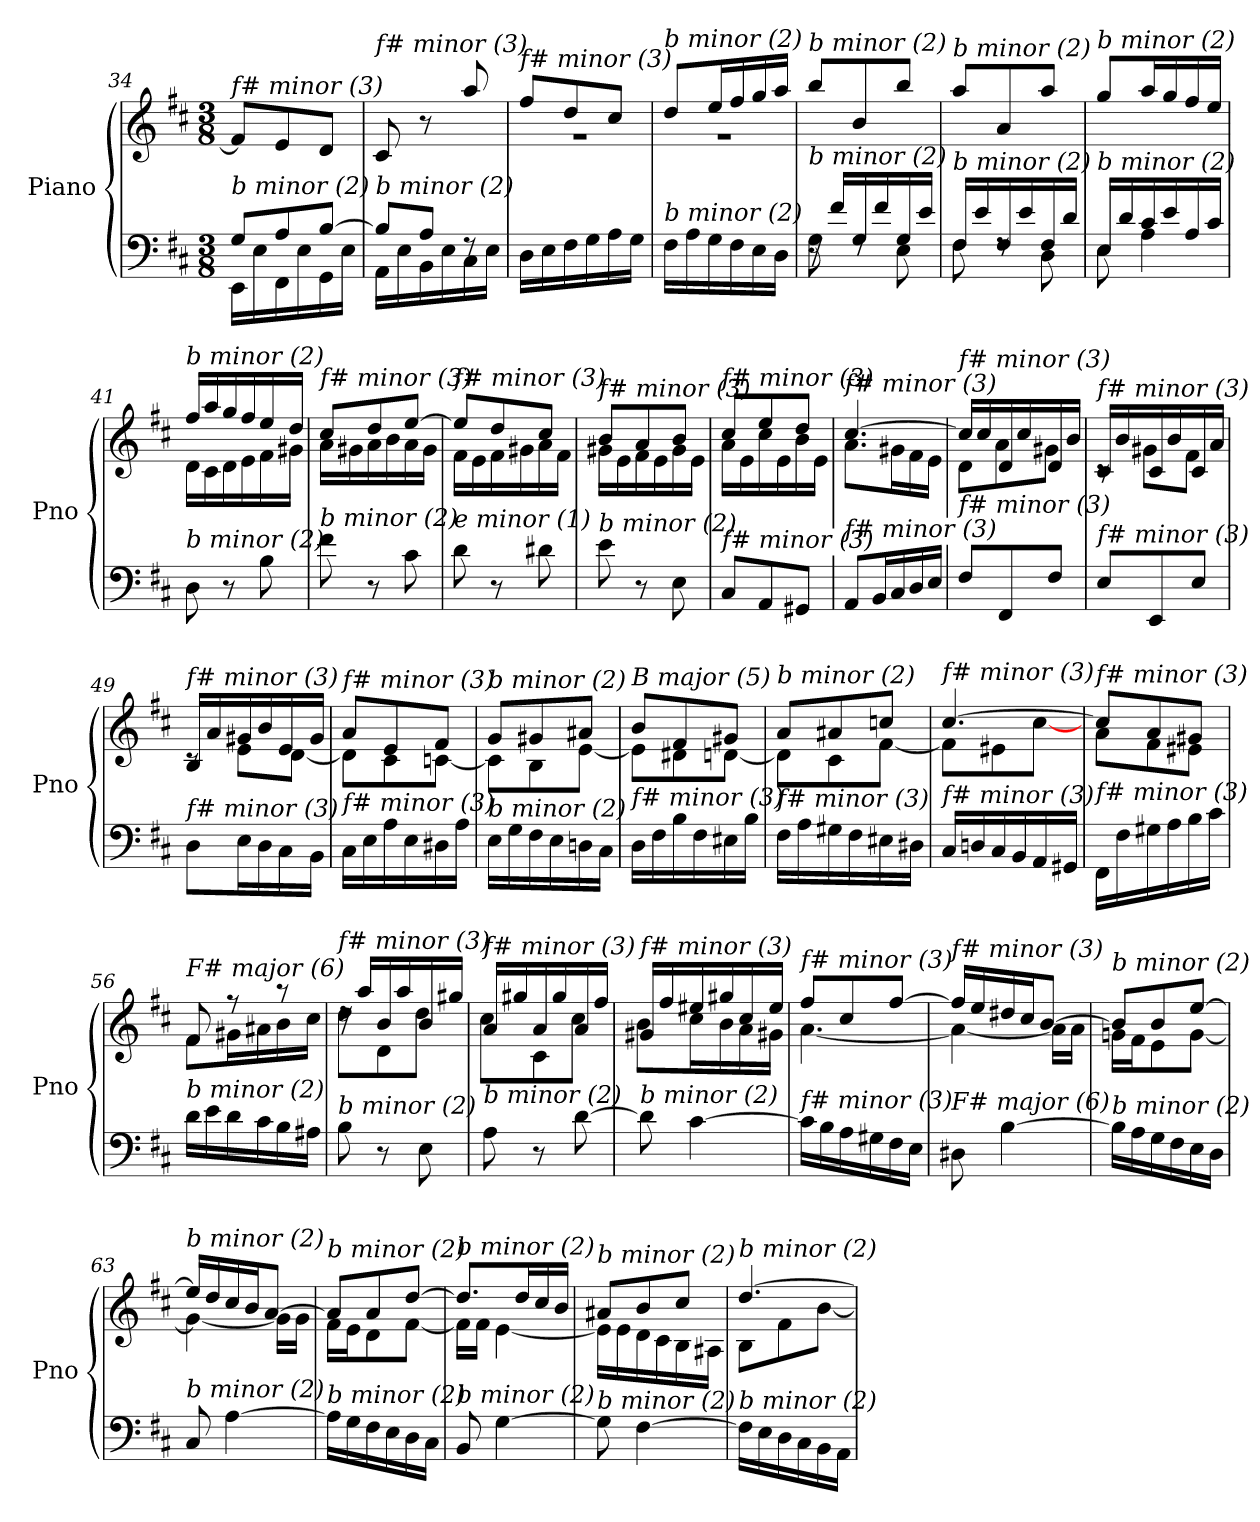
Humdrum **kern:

**kern	**kern
*part1	*part1
*staff2	*staff1
*I"Piano	*
*I'Pno	*
*clefF4	*clefG2
*k[f#c#]	*k[f#c#]
*M3/8	*M3/8
=34	=34
*^	*
!	!	!LO:TX:i:t=f# minor (3)
!LO:TX:i:t=b minor (2)	!	!
8G/L	16EE\LL	8f#/L]
.	16E\	.
8A/	16FF#\	8e/
.	16E\	.
[8B/J	16GG\	8d/J
.	16E\JJ	.
=35	=35	=35
!	!	!LO:TX:i:t=f# minor (3)
!LO:TX:i:t=b minor (2)	!	!
8B/L]	16AA\LL	8c#/
.	16E\	.
8A/J	16BB\	8r
.	16E\	.
8rF	16C#\	8aa/
.	16E\JJ	.
!!LO:LB:g=z
=36	=36	=36
*	*	*^
!	!	!LO:TX:i:t=f# minor (3)	!
!LO:TX:i:t=b minor (2)	!	!	!
*v	*v	*	*
16D\LL	8ff#/L	4.r
16E\	.	.
16F#\	8dd/	.
16G\	.	.
16A\	8cc#/J	.
16G\JJ	.	.
=37	=37	=37
!	!LO:TX:i:t=b minor (2)	!
!LO:TX:i:t=b minor (2)	!	!
16F#\LL	8dd/L	4.r
16A\	.	.
16G\	16ee/L	.
16F#\	16ff#/	.
16E\	16gg/	.
16D\JJ	16aa/JJ	.
*	*v	*v
=38	=38
*^	*
!	!	!LO:TX:i:t=b minor (2)
!LO:TX:i:t=b minor (2)	!	!
16rF	8G\	8bb/L
16f#/LL	.	.
16G/	8rF	8b/
16f#/	.	.
16G/	8E\	8bb/J
16e/JJ	.	.
=39	=39	=39
!	!	!LO:TX:i:t=b minor (2)
!LO:TX:i:t=b minor (2)	!	!
16F#/LL	8F#\	8aa/L
16e/	.	.
16F#/	8rF	8a/
16e/	.	.
16F#/	8D\	8aa/J
16d/JJ	.	.
=40	=40	=40
!	!	!LO:TX:i:t=b minor (2)
!LO:TX:i:t=b minor (2)	!	!
16E/LL	8E\	8gg/L
16d/	.	.
16c#/	4A\	16aa/L
16e/	.	16gg/
16A/	.	16ff#/
16c#/JJ	.	16ee/JJ
*v	*v	*
=41	=41
*	*^
!	!LO:TX:i:t=b minor (2)	!
!LO:TX:i:t=b minor (2)	!	!
8D\	16ff#/LL	16d\LL
.	16aa/	16c#\
8r	16gg/	16d\
.	16ff#/	16e\
8B\	16ee/	16f#\
.	16dd/JJ	16g#X\JJ
!!LO:LB:g=z	!!
=42	=42	=42
!	!LO:TX:i:t=f# minor (3)	!
!LO:TX:i:t=b minor (2)	!	!
8f#\	8cc#/L	16a\LL
.	.	16g#X\
8r	8dd/	16a\
.	.	16b\
8c#\	[8ee/J	16a\
.	.	16g#\JJ
=43	=43	=43
!	!LO:TX:i:t=f# minor (3)	!
!LO:TX:i:t=e minor (1)	!	!
8d\	8ee/L]	16f#\LL
.	.	16e\
8r	8dd/	16f#\
.	.	16g#X\
8d#X\	8cc#/J	16a\
.	.	16f#\JJ
=44	=44	=44
!	!LO:TX:i:t=f# minor (3)	!
!LO:TX:i:t=b minor (2)	!	!
8e\	8b/L	16g#X\LL
.	.	16e\
8r	8a/	16f#\
.	.	16e\
8E\	8b/J	16g#\
.	.	16e\JJ
=45	=45	=45
!	!LO:TX:i:t=f# minor (3)	!
!LO:TX:i:t=f# minor (3)	!	!
8C#/L	8cc#/L	16a\LL
.	.	16e\
8AA/	8ee/	16cc#\
.	.	16e\
8GG#X/J	8dd/J	16b\
.	.	16e\JJ
=46	=46	=46
!	!LO:TX:i:t=f# minor (3)	!
!LO:TX:i:t=f# minor (3)	!	!
8AA/L	[4.cc#/	8.a\L
16BB/L	.	.
16C#/	.	16g#X\L
16D/	.	16f#\
16E/JJ	.	16e\JJ
=47	=47	=47
!	!LO:TX:i:t=f# minor (3)	!
!LO:TX:i:t=f# minor (3)	!	!
8F#/L	16cc#/LL]	8d\L
.	16cc#/	.
8FF#/	16d/	8a\
.	16cc#/	.
8F#/J	16d/	8g#X\J
.	16b/JJ	.
!!LO:LB:g=z	!!
=48	=48	=48
!	!LO:TX:i:t=f# minor (3)	!
!LO:TX:i:t=f# minor (3)	!	!
8E/L	16c#/LL	8rc
.	16b/	.
8EE/	16c#/	8g#X\L
.	16b/	.
8E/J	16c#/	8f#\J
.	16a/JJ	.
=49	=49	=49
!	!LO:TX:i:t=f# minor (3)	!
!LO:TX:i:t=f# minor (3)	!	!
8D\L	16B/LL	8rc
.	16a/	.
16E\L	16g#X/	8e\L
16D\	16b/	.
16C#\	16e/	[8d\J
16BB\JJ	16g#/JJ	.
=50	=50	=50
!	!LO:TX:i:t=f# minor (3)	!
!LO:TX:i:t=f# minor (3)	!	!
16C#\LL	8a/L	8d\L]
16E\	.	.
16A\	8e/	8c#\
16E\	.	.
16D#X\	8f#/J	[8cn\J
16A\JJ	.	.
=51	=51	=51
!	!LO:TX:i:t=b minor (2)	!
!LO:TX:i:t=b minor (2)	!	!
16E\LL	8g/L	8c\L]
16G\	.	.
16F#\	8g#X/	8B\
16E\	.	.
16Dn\	8a#X/J	[8e\J
16C#\JJ	.	.
=52	=52	=52
!	!LO:TX:i:t=B major (5)	!
!LO:TX:i:t=f# minor (3)	!	!
16D\LL	8b/L	8e\L]
16F#\	.	.
16B\	8f#/	8d#X\
16F#\	.	.
16E#X\	8g#X/J	[8dn\J
16B\JJ	.	.
!!LO:LB:g=z	!!
=53	=53	=53
!	!LO:TX:i:t=b minor (2)	!
!LO:TX:i:t=f# minor (3)	!	!
16F#\LL	8a/L	8d\L]
16A\	.	.
16G#X\	8a#X/	8c#\
16F#\	.	.
16E#X\	8ccni/J	[8f#\J
16D#X\JJ	.	.
=54	=54	=54
!	!LO:TX:i:t=f# minor (3)	!
!LO:TX:i:t=f# minor (3)	!	!
16C#/LL	[4.cc#/	8f#\L]
16Dn/	.	.
16C#/	.	8e#X\
16BB/	.	.
16AA/	.	[8cc#\J
16GG#X/JJ	.	.
=55	=55	=55
!	!LO:TX:i:t=f# minor (3)	!
!LO:TX:i:t=f# minor (3)	!	!
16FF#\LL	8cc#/L]	8a\L
16F#\	.	.
16G#X\	8a/	8f#\
16A\	.	.
16B\	8g#X/J	8e#X\J
16c#\JJ	.	.
=56	=56	=56
!	!LO:TX:i:t=F# major (6)	!
!LO:TX:i:t=b minor (2)	!	!
16d\LL	8f#/	8f#\L
16e\	.	.
16d\	8r	16g#X\L
16c#\	.	16a#X\
16B\	8r	16b\
16A#X\JJ	.	16cc#\JJ
=57	=57	=57
!	!LO:TX:i:t=f# minor (3)	!
!LO:TX:i:t=b minor (2)	!	!
8B\	16rdd	8dd\L
.	16aa/LL	.
8r	16b/	8d\
.	16aa/	.
8E\	16b/	8dd\J
.	16gg#X/JJ	.
=58	=58	=58
!	!LO:TX:i:t=f# minor (3)	!
!LO:TX:i:t=b minor (2)	!	!
8A\	16a/LL	8cc#\L
.	16gg#X/	.
8r	16a/	8c#\
.	16gg#/	.
[8d\	16a/	8cc#\J
.	16ff#/JJ	.
!!LO:LB:g=z	!!
=59	=59	=59
!	!LO:TX:i:t=f# minor (3)	!
!LO:TX:i:t=b minor (2)	!	!
8d\]	16g#X/LL	8b\L
.	16ff#/	.
[4c#\	16ee#X/	16cc#\L
.	16gg#X/	16b\
.	16cc#/	16a\
.	16ee#/JJ	16g#X\JJ
=60	=60	=60
!	!LO:TX:i:t=f# minor (3)	!
!LO:TX:i:t=f# minor (3)	!	!
16c#\LL]	8ff#/L	[4.a\
16B\	.	.
16A\	8cc#/	.
16G#X\	.	.
16F#\	[8ff#/J	.
16E\JJ	.	.
=61	=61	=61
!	!LO:TX:i:t=f# minor (3)	!
!LO:TX:i:t=F# major (6)	!	!
8D#X\	16ff#/LL]	4a\_
.	16ee/	.
[4B\	16dd#X/	.
.	16cc#/J	.
.	[8b/J	16a\LL]
.	.	16a\JJ
=62	=62	=62
!	!LO:TX:i:t=b minor (2)	!
!LO:TX:i:t=b minor (2)	!	!
16B\LL]	8b/L]	16gn\LL
16A\	.	16f#\J
16G\	8b/	8e\
16F#\	.	.
16E\	[8ee/J	[8g\J
16D\JJ	.	.
=63	=63	=63
!	!LO:TX:i:t=b minor (2)	!
!LO:TX:i:t=b minor (2)	!	!
8C#/	16ee/LL]	4g\_
.	16dd/	.
[4A\	16cc#/	.
.	16b/J	.
.	[8a/J	16g\LL]
.	.	16g\JJ
=64	=64	=64
!	!LO:TX:i:t=b minor (2)	!
!LO:TX:i:t=b minor (2)	!	!
16A\LL]	8a/L]	16f#\LL
16G\	.	16e\J
16F#\	8a/	8d\
16E\	.	.
16D\	[8dd/J	[8f#\J
16C#\JJ	.	.
!!LO:PB:g=z	!!
=65	=65	=65
!	!LO:TX:i:t=b minor (2)	!
!LO:TX:i:t=b minor (2)	!	!
8BB/	8.dd/L]	16f#\LL]
.	.	16f#\JJ
[4G\	.	[4e\
.	16dd/L	.
.	16cc#/	.
.	16b/JJ	.
=66	=66	=66
!	!LO:TX:i:t=b minor (2)	!
!LO:TX:i:t=b minor (2)	!	!
8G\]	8a#X/L	16e\LL]
.	.	16e\
[4F#\	8b/	16d\
.	.	16c#\
.	8cc#/J	16B\
.	.	16A#X\JJ
=67	=67	=67
!	!LO:TX:i:t=b minor (2)	!
!LO:TX:i:t=b minor (2)	!	!
16F#\LL]	[4.dd/	8B\L
16E\	.	.
16D\	.	8f#\
16C#\	.	.
16BB\	.	[8b\J
16AA\JJ	.	.
*	*v	*v
=	=
*-	*-
